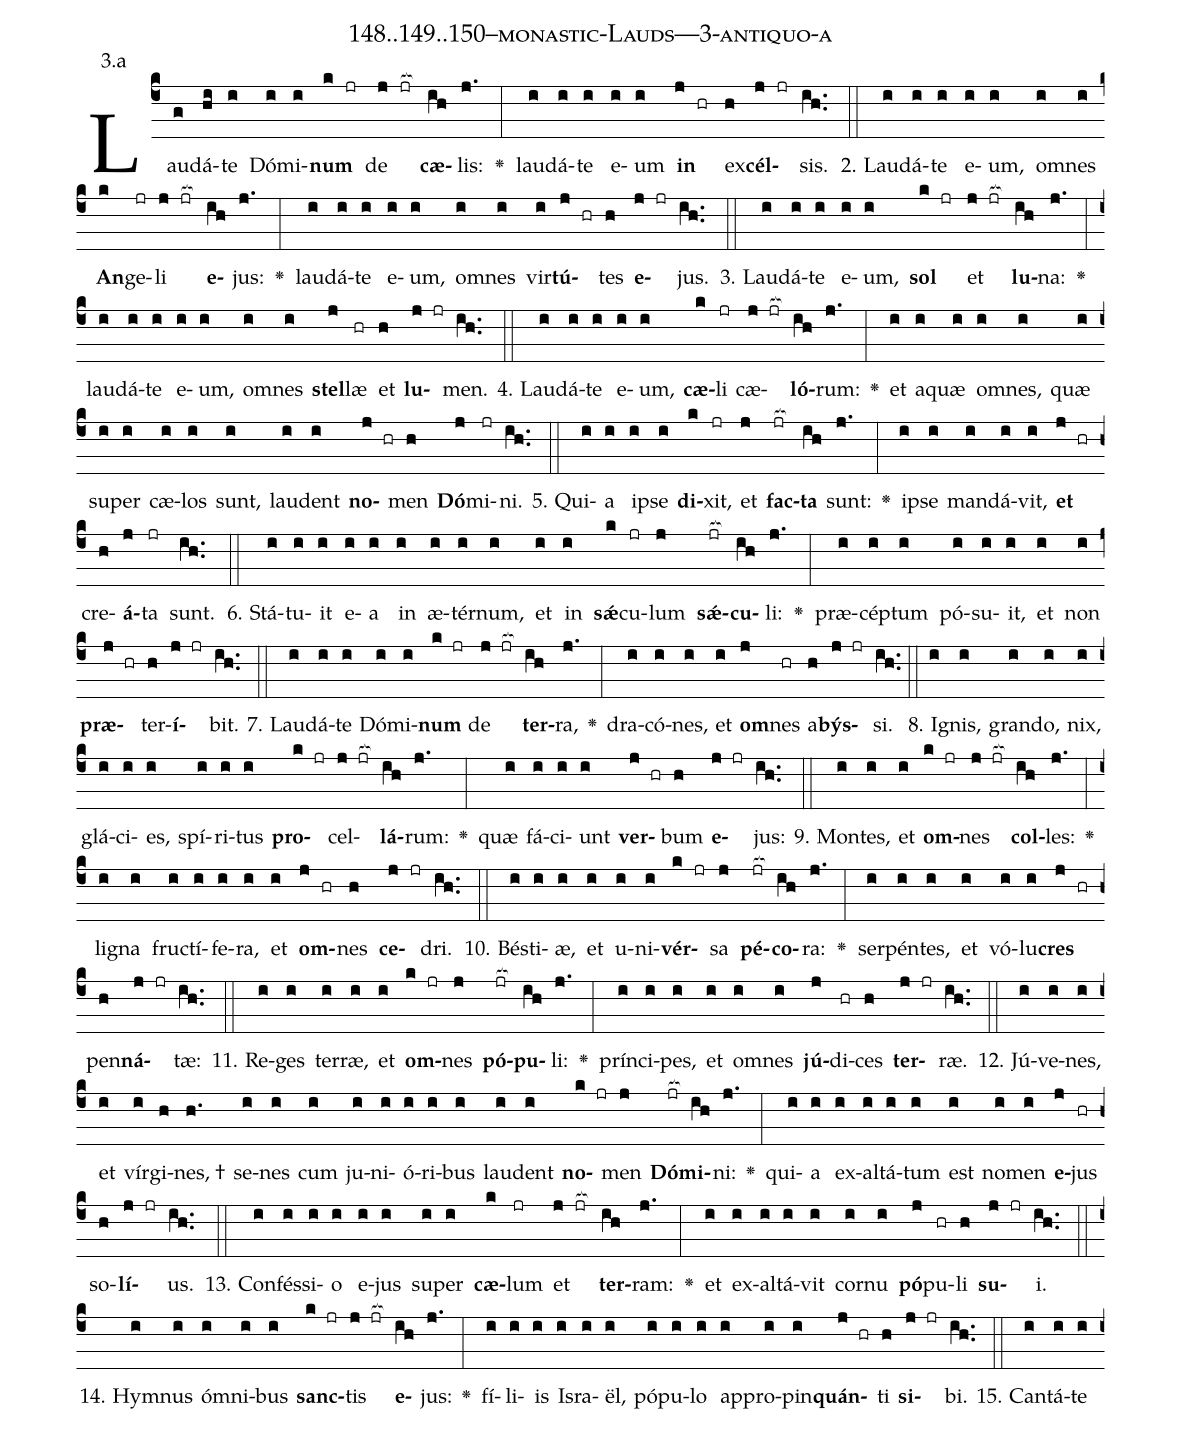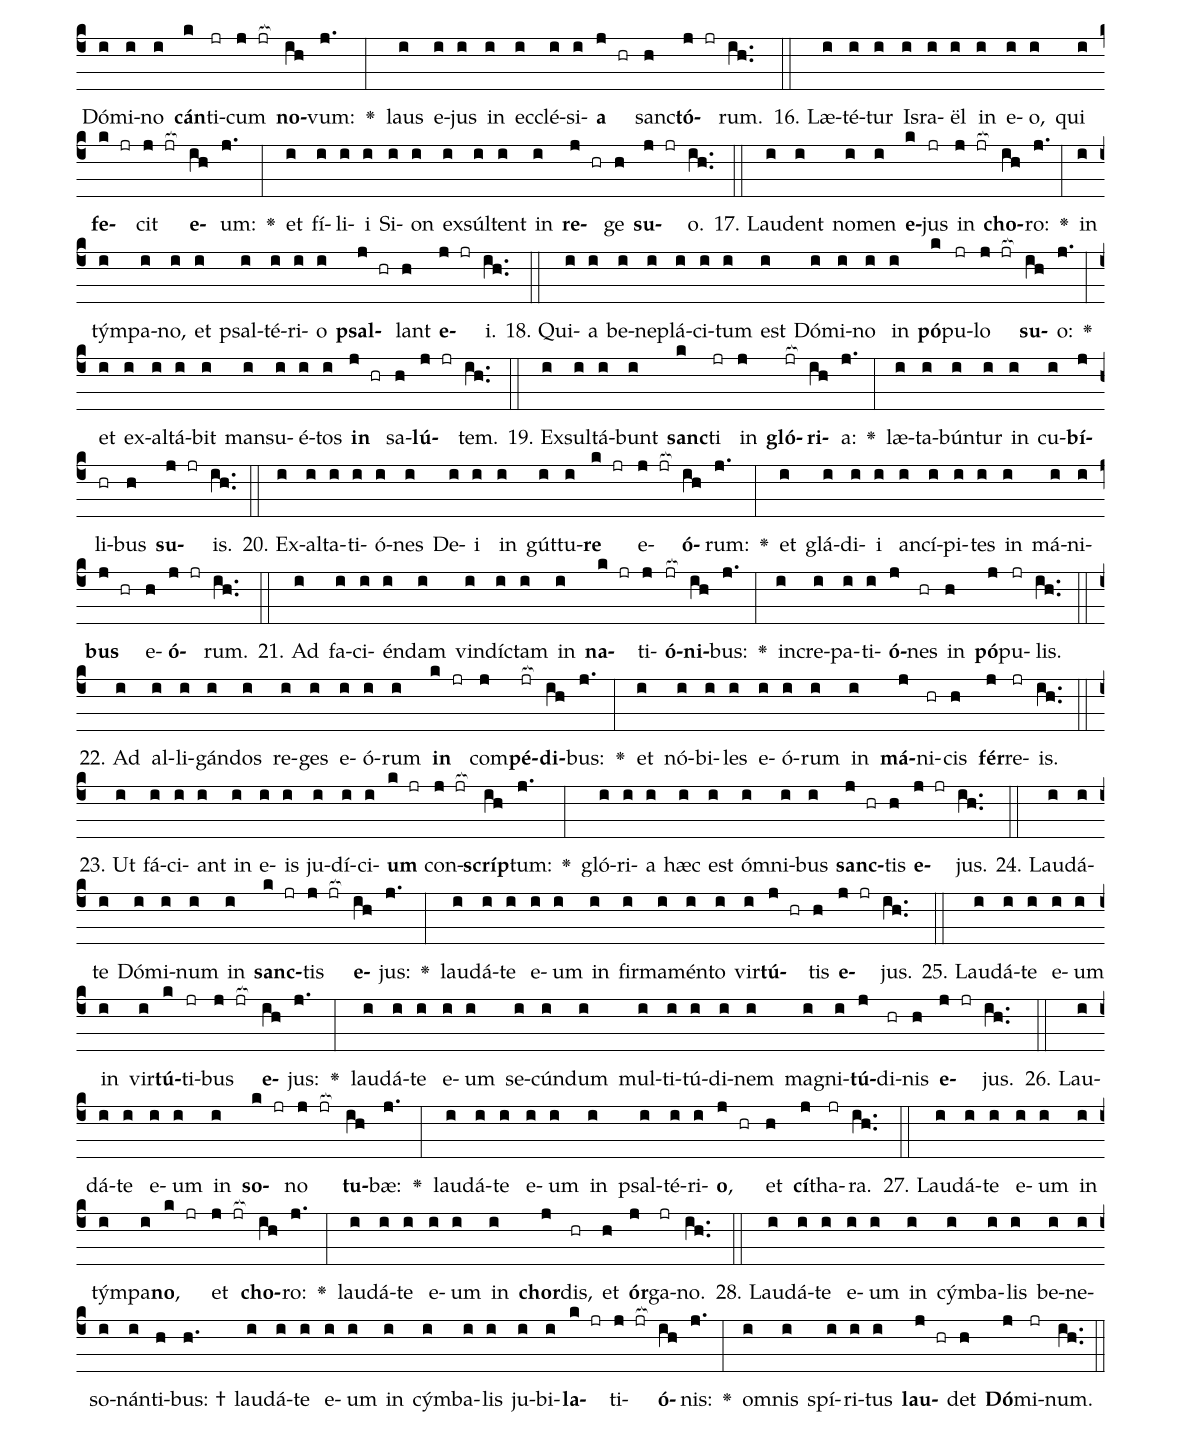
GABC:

name: 148..149..150--monastic-Lauds---3-antiquo-a;
annotation: 3.a;
%%
(c4)Lau(g)dá(hi)te(i) Dó(i)mi(i)<b>num</b>(k jr) de(j jr[ocb:1{]) <b>cæ</b>(ih[ocb:0}])lis:(j.) <v>\greheightstar</v>(:) lau(i)dá(i)te(i) e(i)um(i) <b>in</b>(j hr) ex(h)<b>cél</b>(j jr)sis.(ih..) (::)
2. Lau(i)dá(i)te(i) e(i)um,(i) om(i)nes(i) <b>An</b>(k)ge(jr)li(j jr[ocb:1{]) <b>e</b>(ih[ocb:0}])jus:(j.) <v>\greheightstar</v>(:) lau(i)dá(i)te(i) e(i)um,(i) om(i)nes(i) vir(i)<b>tú</b>(j hr)tes(h) <b>e</b>(j jr)jus.(ih..) (::)
3. Lau(i)dá(i)te(i) e(i)um,(i) <b>sol</b>(k jr) et(j jr[ocb:1{]) <b>lu</b>(ih[ocb:0}])na:(j.) <v>\greheightstar</v>(:) lau(i)dá(i)te(i) e(i)um,(i) om(i)nes(i) <b>stel</b>(j)læ(hr) et(h) <b>lu</b>(j jr)men.(ih..) (::)
4. Lau(i)dá(i)te(i) e(i)um,(i) <b>cæ</b>(k)li(jr) cæ(j jr[ocb:1{])<b>ló</b>(ih[ocb:0}])rum:(j.) <v>\greheightstar</v>(:) et(i) a(i)quæ(i) om(i)nes,(i) quæ(i) su(i)per(i) cæ(i)los(i) sunt,(i) lau(i)dent(i) <b>no</b>(j hr)men(h) <b>Dó</b>(j)mi(jr)ni.(ih..) (::)
5. Qui(i)a(i) ip(i)se(i) <b>di</b>(k)xit,(jr) et(j) <b>fac</b>(jr[ocb:1{])<b>ta</b>(ih[ocb:0}]) sunt:(j.) <v>\greheightstar</v>(:) ip(i)se(i) man(i)dá(i)vit,(i) <b>et</b>(j hr) cre(h)<b>á</b>(j)ta(jr) sunt.(ih..) (::)
6. Stá(i)tu(i)it(i) e(i)a(i) in(i) æ(i)tér(i)num,(i) et(i) in(i) <b>sǽ</b>(k)cu(jr)lum(j) <b>sǽ</b>(jr[ocb:1{])<b>cu</b>(ih[ocb:0}])li:(j.) <v>\greheightstar</v>(:) præ(i)cép(i)tum(i) pó(i)su(i)it,(i) et(i) non(i) <b>præ</b>(j hr)ter(h)<b>í</b>(j jr)bit.(ih..) (::)
7. Lau(i)dá(i)te(i) Dó(i)mi(i)<b>num</b>(k jr) de(j jr[ocb:1{]) <b>ter</b>(ih[ocb:0}])ra,(j.) <v>\greheightstar</v>(:) dra(i)có(i)nes,(i) et(i) <b>om</b>(j)nes(hr) a(h)<b>býs</b>(j jr)si.(ih..) (::)
8. I(i)gnis,(i) gran(i)do,(i) nix,(i) glá(i)ci(i)es,(i) spí(i)ri(i)tus(i) <b>pro</b>(k jr)cel(j jr[ocb:1{])<b>lá</b>(ih[ocb:0}])rum:(j.) <v>\greheightstar</v>(:) quæ(i) fá(i)ci(i)unt(i) <b>ver</b>(j hr)bum(h) <b>e</b>(j jr)jus:(ih..) (::)
9. Mon(i)tes,(i) et(i) <b>om</b>(k jr)nes(j jr[ocb:1{]) <b>col</b>(ih[ocb:0}])les:(j.) <v>\greheightstar</v>(:) li(i)gna(i) fruc(i)tí(i)fe(i)ra,(i) et(i) <b>om</b>(j hr)nes(h) <b>ce</b>(j jr)dri.(ih..) (::)
10. Bés(i)ti(i)æ,(i) et(i) u(i)ni(i)<b>vér</b>(k jr)sa(j) <b>pé</b>(jr[ocb:1{])<b>co</b>(ih[ocb:0}])ra:(j.) <v>\greheightstar</v>(:) ser(i)pén(i)tes,(i) et(i) vó(i)lu(i)<b>cres</b>(j hr) pen(h)<b>ná</b>(j jr)tæ:(ih..) (::)
11. Re(i)ges(i) ter(i)ræ,(i) et(i) <b>om</b>(k jr)nes(j) <b>pó</b>(jr[ocb:1{])<b>pu</b>(ih[ocb:0}])li:(j.) <v>\greheightstar</v>(:) prín(i)ci(i)pes,(i) et(i) om(i)nes(i) <b>jú</b>(j)di(hr)ces(h) <b>ter</b>(j jr)ræ.(ih..) (::)
12. Jú(i)ve(i)nes,(i) et(i) vír(i)gi(h)nes, †(h.) se(i)nes(i) cum(i) ju(i)ni(i)ó(i)ri(i)bus(i) lau(i)dent(i) <b>no</b>(k jr)men(j) <b>Dó</b>(jr[ocb:1{])<b>mi</b>(ih[ocb:0}])ni:(j.) <v>\greheightstar</v>(:) qui(i)a(i) ex(i)al(i)tá(i)tum(i) est(i) no(i)men(i) <b>e</b>(j)jus(hr) so(h)<b>lí</b>(j jr)us.(ih..) (::)
13. Con(i)fés(i)si(i)o(i) e(i)jus(i) su(i)per(i) <b>cæ</b>(k)lum(jr) et(j jr[ocb:1{]) <b>ter</b>(ih[ocb:0}])ram:(j.) <v>\greheightstar</v>(:) et(i) ex(i)al(i)tá(i)vit(i) cor(i)nu(i) <b>pó</b>(j)pu(hr)li(h) <b>su</b>(j jr)i.(ih..) (::)
14. Hym(i)nus(i) óm(i)ni(i)bus(i) <b>sanc</b>(k jr)tis(j jr[ocb:1{]) <b>e</b>(ih[ocb:0}])jus:(j.) <v>\greheightstar</v>(:) fí(i)li(i)is(i) Is(i)ra(i)ël,(i) pó(i)pu(i)lo(i) ap(i)pro(i)pin(i)<b>quán</b>(j hr)ti(h) <b>si</b>(j jr)bi.(ih..) (::)
15. Can(i)tá(i)te(i) Dó(i)mi(i)no(i) <b>cán</b>(k)ti(jr)cum(j jr[ocb:1{]) <b>no</b>(ih[ocb:0}])vum:(j.) <v>\greheightstar</v>(:) laus(i) e(i)jus(i) in(i) ec(i)clé(i)si(i)<b>a</b>(j hr) sanc(h)<b>tó</b>(j jr)rum.(ih..) (::)
16. Læ(i)té(i)tur(i) Is(i)ra(i)ël(i) in(i) e(i)o,(i) qui(i) <b>fe</b>(k jr)cit(j jr[ocb:1{]) <b>e</b>(ih[ocb:0}])um:(j.) <v>\greheightstar</v>(:) et(i) fí(i)li(i)i(i) Si(i)on(i) ex(i)súl(i)tent(i) in(i) <b>re</b>(j hr)ge(h) <b>su</b>(j jr)o.(ih..) (::)
17. Lau(i)dent(i) no(i)men(i) <b>e</b>(k)jus(jr) in(j jr[ocb:1{]) <b>cho</b>(ih[ocb:0}])ro:(j.) <v>\greheightstar</v>(:) in(i) tým(i)pa(i)no,(i) et(i) psal(i)té(i)ri(i)o(i) <b>psal</b>(j hr)lant(h) <b>e</b>(j jr)i.(ih..) (::)
18. Qui(i)a(i) be(i)ne(i)plá(i)ci(i)tum(i) est(i) Dó(i)mi(i)no(i) in(i) <b>pó</b>(k)pu(jr)lo(j jr[ocb:1{]) <b>su</b>(ih[ocb:0}])o:(j.) <v>\greheightstar</v>(:) et(i) ex(i)al(i)tá(i)bit(i) man(i)su(i)é(i)tos(i) <b>in</b>(j hr) sa(h)<b>lú</b>(j jr)tem.(ih..) (::)
19. Ex(i)sul(i)tá(i)bunt(i) <b>sanc</b>(k)ti(jr) in(j) <b>gló</b>(jr[ocb:1{])<b>ri</b>(ih[ocb:0}])a:(j.) <v>\greheightstar</v>(:) læ(i)ta(i)bún(i)tur(i) in(i) cu(i)<b>bí</b>(j)li(hr)bus(h) <b>su</b>(j jr)is.(ih..) (::)
20. Ex(i)al(i)ta(i)ti(i)ó(i)nes(i) De(i)i(i) in(i) gút(i)tu(i)<b>re</b>(k jr) e(j jr[ocb:1{])<b>ó</b>(ih[ocb:0}])rum:(j.) <v>\greheightstar</v>(:) et(i) glá(i)di(i)i(i) an(i)cí(i)pi(i)tes(i) in(i) má(i)ni(i)<b>bus</b>(j hr) e(h)<b>ó</b>(j jr)rum.(ih..) (::)
21. Ad(i) fa(i)ci(i)én(i)dam(i) vin(i)díc(i)tam(i) in(i) <b>na</b>(k jr)ti(j)<b>ó</b>(jr[ocb:1{])<b>ni</b>(ih[ocb:0}])bus:(j.) <v>\greheightstar</v>(:) in(i)cre(i)pa(i)ti(i)<b>ó</b>(j)nes(hr) in(h) <b>pó</b>(j)pu(jr)lis.(ih..) (::)
22. Ad(i) al(i)li(i)gán(i)dos(i) re(i)ges(i) e(i)ó(i)rum(i) <b>in</b>(k jr) com(j)<b>pé</b>(jr[ocb:1{])<b>di</b>(ih[ocb:0}])bus:(j.) <v>\greheightstar</v>(:) et(i) nó(i)bi(i)les(i) e(i)ó(i)rum(i) in(i) <b>má</b>(j)ni(hr)cis(h) <b>fér</b>(j)re(jr)is.(ih..) (::)
23. Ut(i) fá(i)ci(i)ant(i) in(i) e(i)is(i) ju(i)dí(i)ci(i)<b>um</b>(k jr) con(j jr[ocb:1{])<b>scríp</b>(ih[ocb:0}])tum:(j.) <v>\greheightstar</v>(:) gló(i)ri(i)a(i) hæc(i) est(i) óm(i)ni(i)bus(i) <b>sanc</b>(j hr)tis(h) <b>e</b>(j jr)jus.(ih..) (::)
24. Lau(i)dá(i)te(i) Dó(i)mi(i)num(i) in(i) <b>sanc</b>(k jr)tis(j jr[ocb:1{]) <b>e</b>(ih[ocb:0}])jus:(j.) <v>\greheightstar</v>(:) lau(i)dá(i)te(i) e(i)um(i) in(i) fir(i)ma(i)mén(i)to(i) vir(i)<b>tú</b>(j hr)tis(h) <b>e</b>(j jr)jus.(ih..) (::)
25. Lau(i)dá(i)te(i) e(i)um(i) in(i) vir(i)<b>tú</b>(k)ti(jr)bus(j jr[ocb:1{]) <b>e</b>(ih[ocb:0}])jus:(j.) <v>\greheightstar</v>(:) lau(i)dá(i)te(i) e(i)um(i) se(i)cún(i)dum(i) mul(i)ti(i)tú(i)di(i)nem(i) ma(i)gni(i)<b>tú</b>(j)di(hr)nis(h) <b>e</b>(j jr)jus.(ih..) (::)
26. Lau(i)dá(i)te(i) e(i)um(i) in(i) <b>so</b>(k jr)no(j jr[ocb:1{]) <b>tu</b>(ih[ocb:0}])bæ:(j.) <v>\greheightstar</v>(:) lau(i)dá(i)te(i) e(i)um(i) in(i) psal(i)té(i)ri(i)<b>o</b>,(j hr) et(h) <b>cí</b>(j)tha(jr)ra.(ih..) (::)
27. Lau(i)dá(i)te(i) e(i)um(i) in(i) tým(i)pa(i)<b>no</b>,(k jr) et(j jr[ocb:1{]) <b>cho</b>(ih[ocb:0}])ro:(j.) <v>\greheightstar</v>(:) lau(i)dá(i)te(i) e(i)um(i) in(i) <b>chor</b>(j)dis,(hr) et(h) <b>ór</b>(j)ga(jr)no.(ih..) (::)
28. Lau(i)dá(i)te(i) e(i)um(i) in(i) cým(i)ba(i)lis(i) be(i)ne(i)so(i)nán(i)ti(h)bus: †(h.) lau(i)dá(i)te(i) e(i)um(i) in(i) cým(i)ba(i)lis(i) ju(i)bi(i)<b>la</b>(k jr)ti(j jr[ocb:1{])<b>ó</b>(ih[ocb:0}])nis:(j.) <v>\greheightstar</v>(:) om(i)nis(i) spí(i)ri(i)tus(i) <b>lau</b>(j hr)det(h) <b>Dó</b>(j)mi(jr)num.(ih..) (::)
